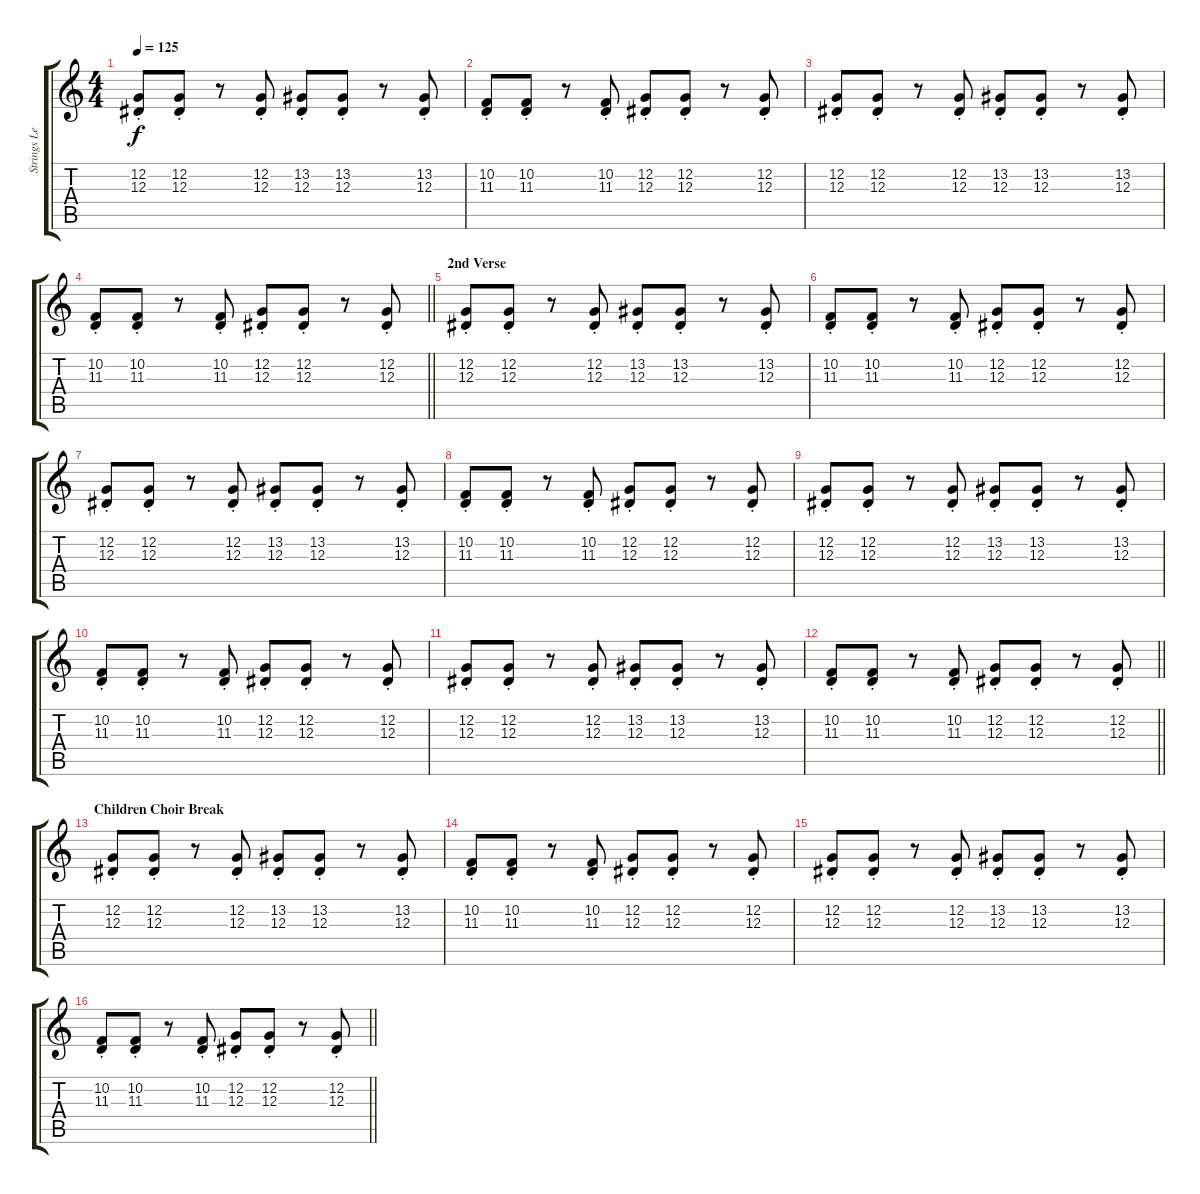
\track ("Strings Left" "Strings Le") {instrument stringensemble1}
\staff {score tabs}
\tuning (C4 G3 Eb3 Bb2 F2 C2) {hide}
\ts (4 4)
\tempo 125
\clef g2
\ks c
(12.2{st} 12.3{st}).8{dy f} (12.2{st} 12.3{st}).8 r.8 (12.2{st} 12.3{st}).8 (13.2{st} 12.3{st}).8 (13.2{st} 12.3{st}).8 r.8 (13.2{st} 12.3{st}).8 |
(10.2{st} 11.3{st}).8 (10.2{st} 11.3{st}).8 r.8 (10.2{st} 11.3{st}).8 (12.2{st} 12.3{st}).8 (12.2{st} 12.3{st}).8 r.8 (12.2{st} 12.3{st}).8 |
(12.2{st} 12.3{st}).8 (12.2{st} 12.3{st}).8 r.8 (12.2{st} 12.3{st}).8 (13.2{st} 12.3{st}).8 (13.2{st} 12.3{st}).8 r.8 (13.2{st} 12.3{st}).8 |
\barLineRight lightlight
(10.2{st} 11.3{st}).8 (10.2{st} 11.3{st}).8 r.8 (10.2{st} 11.3{st}).8 (12.2{st} 12.3{st}).8 (12.2{st} 12.3{st}).8 r.8 (12.2{st} 12.3{st}).8 |
\section ("" "2nd Verse")
(12.2{st} 12.3{st}).8 (12.2{st} 12.3{st}).8 r.8 (12.2{st} 12.3{st}).8 (13.2{st} 12.3{st}).8 (13.2{st} 12.3{st}).8 r.8 (13.2{st} 12.3{st}).8 |
(10.2{st} 11.3{st}).8 (10.2{st} 11.3{st}).8 r.8 (10.2{st} 11.3{st}).8 (12.2{st} 12.3{st}).8 (12.2{st} 12.3{st}).8 r.8 (12.2{st} 12.3{st}).8 |
(12.2{st} 12.3{st}).8 (12.2{st} 12.3{st}).8 r.8 (12.2{st} 12.3{st}).8 (13.2{st} 12.3{st}).8 (13.2{st} 12.3{st}).8 r.8 (13.2{st} 12.3{st}).8 |
(10.2{st} 11.3{st}).8 (10.2{st} 11.3{st}).8 r.8 (10.2{st} 11.3{st}).8 (12.2{st} 12.3{st}).8 (12.2{st} 12.3{st}).8 r.8 (12.2{st} 12.3{st}).8 |
(12.2{st} 12.3{st}).8 (12.2{st} 12.3{st}).8 r.8 (12.2{st} 12.3{st}).8 (13.2{st} 12.3{st}).8 (13.2{st} 12.3{st}).8 r.8 (13.2{st} 12.3{st}).8 |
(10.2{st} 11.3{st}).8 (10.2{st} 11.3{st}).8 r.8 (10.2{st} 11.3{st}).8 (12.2{st} 12.3{st}).8 (12.2{st} 12.3{st}).8 r.8 (12.2{st} 12.3{st}).8 |
(12.2{st} 12.3{st}).8 (12.2{st} 12.3{st}).8 r.8 (12.2{st} 12.3{st}).8 (13.2{st} 12.3{st}).8 (13.2{st} 12.3{st}).8 r.8 (13.2{st} 12.3{st}).8 |
\barLineRight lightlight
(10.2{st} 11.3{st}).8 (10.2{st} 11.3{st}).8 r.8 (10.2{st} 11.3{st}).8 (12.2{st} 12.3{st}).8 (12.2{st} 12.3{st}).8 r.8 (12.2{st} 12.3{st}).8 |
\section ("" "Children Choir Break")
(12.2{st} 12.3{st}).8 (12.2{st} 12.3{st}).8 r.8 (12.2{st} 12.3{st}).8 (13.2{st} 12.3{st}).8 (13.2{st} 12.3{st}).8 r.8 (13.2{st} 12.3{st}).8 |
(10.2{st} 11.3{st}).8 (10.2{st} 11.3{st}).8 r.8 (10.2{st} 11.3{st}).8 (12.2{st} 12.3{st}).8 (12.2{st} 12.3{st}).8 r.8 (12.2{st} 12.3{st}).8 |
(12.2{st} 12.3{st}).8 (12.2{st} 12.3{st}).8 r.8 (12.2{st} 12.3{st}).8 (13.2{st} 12.3{st}).8 (13.2{st} 12.3{st}).8 r.8 (13.2{st} 12.3{st}).8 |
\barLineRight lightlight
(10.2{st} 11.3{st}).8 (10.2{st} 11.3{st}).8 r.8 (10.2{st} 11.3{st}).8 (12.2{st} 12.3{st}).8 (12.2{st} 12.3{st}).8 r.8 (12.2{st} 12.3{st}).8
